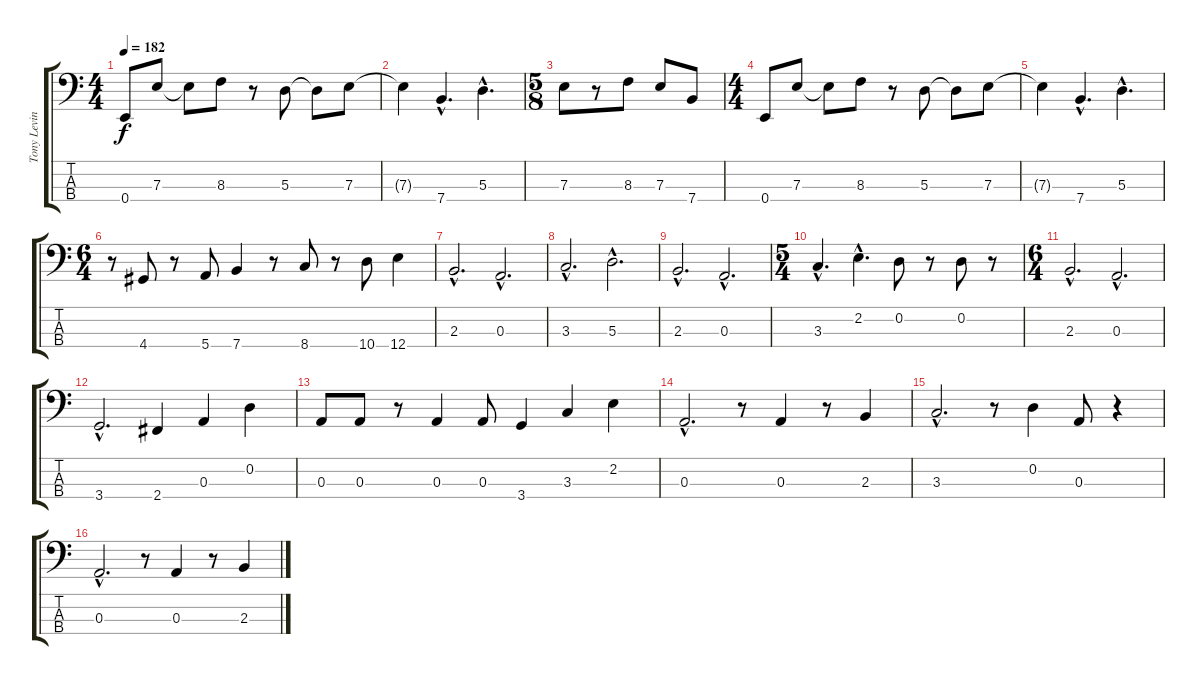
\track ("Tony Levin" "Tony Levin") {instrument fretlessbass}
\staff {score tabs}
\tuning (G2 D2 A1 E1) {hide}
\ts (4 4)
\tempo 182
\clef f4
\ks c
0.4.8{dy f} 7.3.8 7.3{t}.8 8.3.8 r.8 5.3.8 5.3{t}.8 7.3.8 |
7.3{t}.4 7.4{hac}.4{d} 5.3{hac}.4{d} |
\ts (5 8)
7.3.8 r.8 8.3.8 7.3.8 7.4.8 |
\ts (4 4)
0.4.8 7.3.8 7.3{t}.8 8.3.8 r.8 5.3.8 5.3{t}.8 7.3.8 |
7.3{t}.4 7.4{hac}.4{d} 5.3{hac}.4{d} |
\ts (6 4)
r.8 4.4.8 r.8 5.4.8 7.4.4 r.8 8.4.8 r.8 10.4.8 12.4.4 |
2.3{hac}.2{d} 0.3{hac}.2{d} |
3.3{hac}.2{d} 5.3{hac}.2{d} |
2.3{hac}.2{d} 0.3{hac}.2{d} |
\ts (5 4)
3.3{hac}.4{d} 2.2{hac}.4{d} 0.2.8 r.8 0.2.8 r.8 |
\ts (6 4)
2.3{hac}.2{d} 0.3{hac}.2{d} |
3.4{hac}.2{d} 2.4.4 0.3.4 0.2.4 |
0.3.8 0.3.8 r.8 0.3.4 0.3.8 3.4.4 3.3.4 2.2.4 |
0.3{hac}.2{d} r.8 0.3.4 r.8 2.3.4 |
3.3{hac}.2{d} r.8 0.2.4 0.3.8 r.4 |
0.3{hac}.2{d} r.8 0.3.4 r.8 2.3.4
